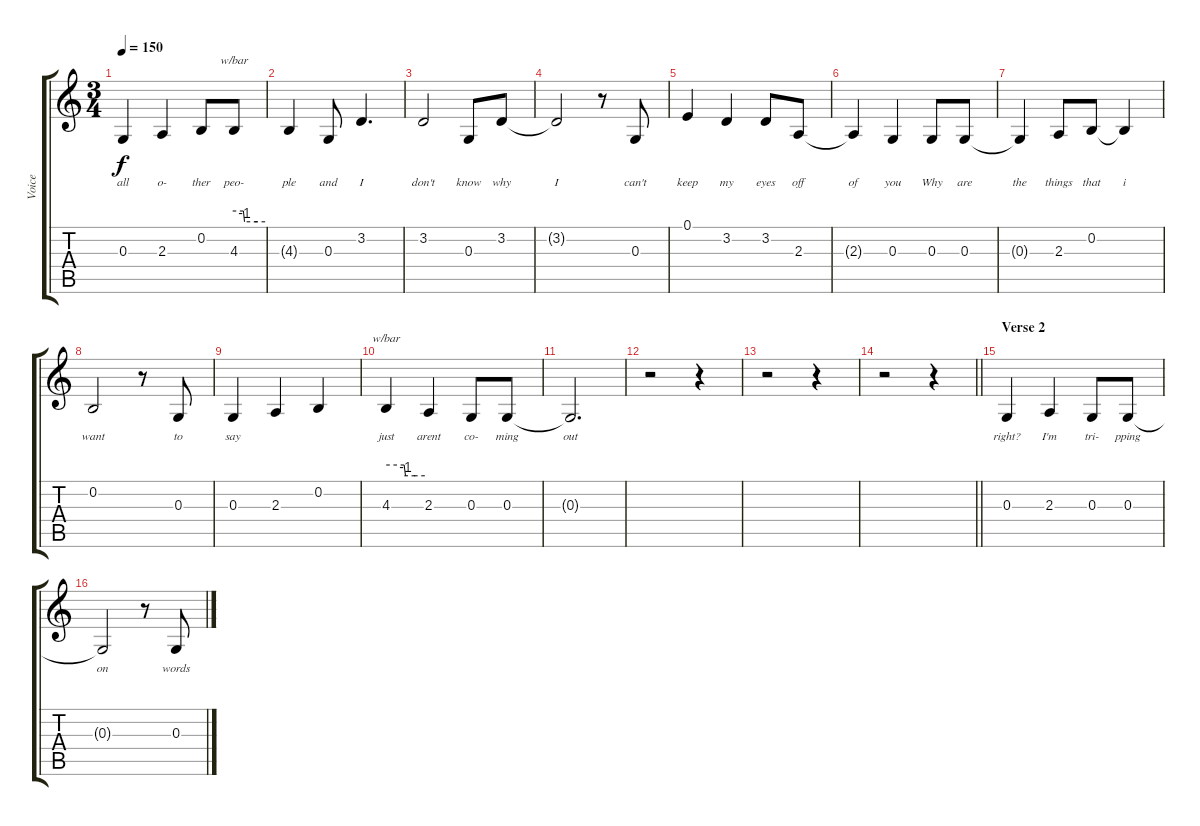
\track ("Voice" "Voice") {instrument clarinet}
\staff {score tabs}
\tuning (E4 B3 G3 D3 A2 E2) {hide}
\ts (3 4)
\tempo 150
\clef g2
\ks c
0.3.4{lyrics (0 "all") lyrics (1 "") lyrics (2 "") lyrics (3 "") lyrics (4 "") dy f} 2.3.4{lyrics (0 "o-") lyrics (1 "") lyrics (2 "") lyrics (3 "") lyrics (4 "")} 0.2.8{lyrics (0 "ther") lyrics (1 "") lyrics (2 "") lyrics (3 "") lyrics (4 "")} 4.3.8{tbe (custom default 0 0 18 0 20 -4 45 -4 60 -4) lyrics (0 "peo-") lyrics (1 "") lyrics (2 "") lyrics (3 "") lyrics (4 "")} |
4.3{t}.4{lyrics (0 "ple") lyrics (1 "") lyrics (2 "") lyrics (3 "") lyrics (4 "")} 0.3.8{lyrics (0 "and") lyrics (1 "") lyrics (2 "") lyrics (3 "") lyrics (4 "")} 3.2.4{d lyrics (0 "I") lyrics (1 "") lyrics (2 "") lyrics (3 "") lyrics (4 "")} |
3.2.2{lyrics (0 "don't") lyrics (1 "") lyrics (2 "") lyrics (3 "") lyrics (4 "")} 0.3.8{lyrics (0 "know") lyrics (1 "") lyrics (2 "") lyrics (3 "") lyrics (4 "")} 3.2.8{lyrics (0 "why") lyrics (1 "") lyrics (2 "") lyrics (3 "") lyrics (4 "")} |
3.2{t}.2{lyrics (0 "I") lyrics (1 "") lyrics (2 "") lyrics (3 "") lyrics (4 "")} r.8 0.3.8{lyrics (0 "can't") lyrics (1 "") lyrics (2 "") lyrics (3 "") lyrics (4 "")} |
0.1.4{lyrics (0 "keep") lyrics (1 "") lyrics (2 "") lyrics (3 "") lyrics (4 "")} 3.2.4{lyrics (0 "my") lyrics (1 "") lyrics (2 "") lyrics (3 "") lyrics (4 "")} 3.2.8{lyrics (0 "eyes") lyrics (1 "") lyrics (2 "") lyrics (3 "") lyrics (4 "")} 2.3.8{lyrics (0 "off") lyrics (1 "") lyrics (2 "") lyrics (3 "") lyrics (4 "")} |
2.3{t}.4{lyrics (0 "of") lyrics (1 "") lyrics (2 "") lyrics (3 "") lyrics (4 "")} 0.3.4{lyrics (0 "you") lyrics (1 "") lyrics (2 "") lyrics (3 "") lyrics (4 "")} 0.3.8{lyrics (0 "Why") lyrics (1 "") lyrics (2 "") lyrics (3 "") lyrics (4 "")} 0.3.8{lyrics (0 "are") lyrics (1 "") lyrics (2 "") lyrics (3 "") lyrics (4 "")} |
0.3{t}.4{lyrics (0 "the") lyrics (1 "") lyrics (2 "") lyrics (3 "") lyrics (4 "")} 2.3.8{lyrics (0 "things") lyrics (1 "") lyrics (2 "") lyrics (3 "") lyrics (4 "")} 0.2.8{lyrics (0 "that") lyrics (1 "") lyrics (2 "") lyrics (3 "") lyrics (4 "")} 0.2{t}.4{lyrics (0 "i") lyrics (1 "") lyrics (2 "") lyrics (3 "") lyrics (4 "")} |
0.2.2{lyrics (0 "want") lyrics (1 "") lyrics (2 "") lyrics (3 "") lyrics (4 "")} r.8 0.3.8{lyrics (0 "to") lyrics (1 "") lyrics (2 "") lyrics (3 "") lyrics (4 "")} |
0.3.4{lyrics (0 "say") lyrics (1 "") lyrics (2 "") lyrics (3 "") lyrics (4 "")} 2.3.4{lyrics (0 "") lyrics (1 "") lyrics (2 "") lyrics (3 "") lyrics (4 "")} 0.2.4{lyrics (0 "") lyrics (1 "") lyrics (2 "") lyrics (3 "") lyrics (4 "")} |
4.3.4{tbe (custom default 0 0 28 0 30 -4 45 -4 60 -4) lyrics (0 "just") lyrics (1 "") lyrics (2 "") lyrics (3 "") lyrics (4 "")} 2.3.4{lyrics (0 "arent") lyrics (1 "") lyrics (2 "") lyrics (3 "") lyrics (4 "")} 0.3.8{lyrics (0 "co-") lyrics (1 "") lyrics (2 "") lyrics (3 "") lyrics (4 "")} 0.3.8{lyrics (0 "ming") lyrics (1 "") lyrics (2 "") lyrics (3 "") lyrics (4 "")} |
0.3{t}.2{d lyrics (0 "out") lyrics (1 "") lyrics (2 "") lyrics (3 "") lyrics (4 "")} |
r.2 r.4 |
r.2 r.4 |
\barLineRight lightlight
r.2 r.4 |
\section ("" "Verse 2")
0.3.4{lyrics (0 "right?") lyrics (1 "") lyrics (2 "") lyrics (3 "") lyrics (4 "")} 2.3.4{lyrics (0 "I'm") lyrics (1 "") lyrics (2 "") lyrics (3 "") lyrics (4 "")} 0.3.8{lyrics (0 "tri-") lyrics (1 "") lyrics (2 "") lyrics (3 "") lyrics (4 "")} 0.3.8{lyrics (0 "pping") lyrics (1 "") lyrics (2 "") lyrics (3 "") lyrics (4 "")} |
0.3{t}.2{lyrics (0 "on") lyrics (1 "") lyrics (2 "") lyrics (3 "") lyrics (4 "")} r.8 0.3.8{lyrics (0 "words") lyrics (1 "") lyrics (2 "") lyrics (3 "") lyrics (4 "")}
